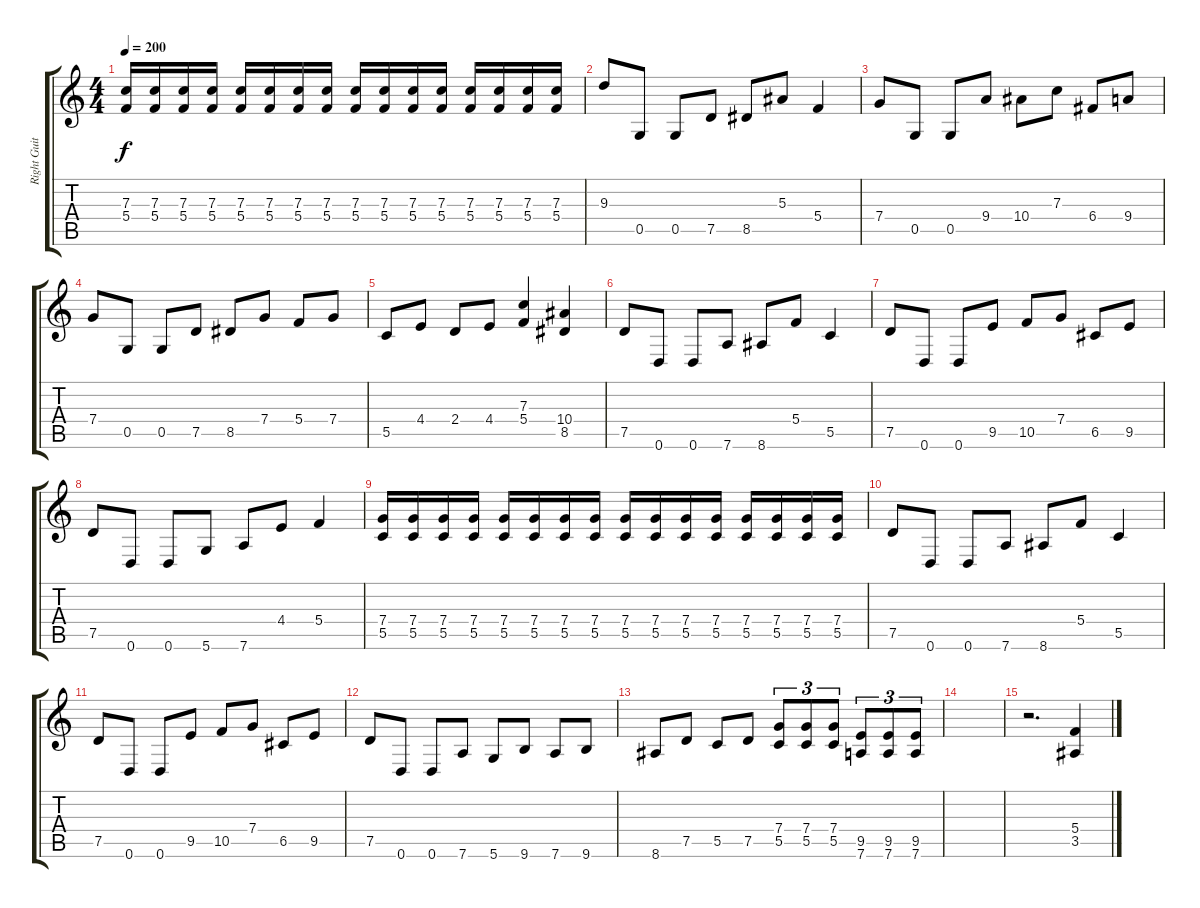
\track ("Right Guitar" "Right Guit") {instrument distortionguitar}
\staff {score tabs}
\tuning (D4 A3 F3 C3 G2 D2) {hide}
\ts (4 4)
\tempo 200
\clef g2
\ks c
(7.3 5.4).16{dy f} (7.3 5.4).16 (7.3 5.4).16 (7.3 5.4).16 (7.3 5.4).16 (7.3 5.4).16 (7.3 5.4).16 (7.3 5.4).16 (7.3 5.4).16 (7.3 5.4).16 (7.3 5.4).16 (7.3 5.4).16 (7.3 5.4).16 (7.3 5.4).16 (7.3 5.4).16 (7.3 5.4).16 |
9.3.8 0.5.8 0.5.8 7.5.8 8.5.8 5.3.8 5.4.4 |
7.4.8 0.5.8 0.5.8 9.4.8 10.4.8 7.3.8 6.4.8 9.4.8 |
7.4.8 0.5.8 0.5.8 7.5.8 8.5.8 7.4.8 5.4.8 7.4.8 |
5.5.8 4.4.8 2.4.8 4.4.8 (7.3 5.4).4 (10.4 8.5).4 |
7.5.8 0.6.8 0.6.8 7.6.8 8.6.8 5.4.8 5.5.4 |
7.5.8 0.6.8 0.6.8 9.5.8 10.5.8 7.4.8 6.5.8 9.5.8 |
7.5.8 0.6.8 0.6.8 5.6.8 7.6.8 4.4.8 5.4.4 |
(7.4 5.5).16 (7.4 5.5).16 (7.4 5.5).16 (7.4 5.5).16 (7.4 5.5).16 (7.4 5.5).16 (7.4 5.5).16 (7.4 5.5).16 (7.4 5.5).16 (7.4 5.5).16 (7.4 5.5).16 (7.4 5.5).16 (7.4 5.5).16 (7.4 5.5).16 (7.4 5.5).16 (7.4 5.5).16 |
7.5.8 0.6.8 0.6.8 7.6.8 8.6.8 5.4.8 5.5.4 |
7.5.8 0.6.8 0.6.8 9.5.8 10.5.8 7.4.8 6.5.8 9.5.8 |
7.5.8 0.6.8 0.6.8 7.6.8 5.6.8 9.6.8 7.6.8 9.6.8 |
8.6.8 7.5.8 5.5.8 7.5.8 (7.4 5.5).8{tu (3 2)} (7.4 5.5).8{tu (3 2)} (7.4 5.5).8{tu (3 2)} (9.5 7.6).8{tu (3 2)} (9.5 7.6).8{tu (3 2)} (9.5 7.6).8{tu (3 2)} |
|
r.2{d} (5.4 3.5).4
